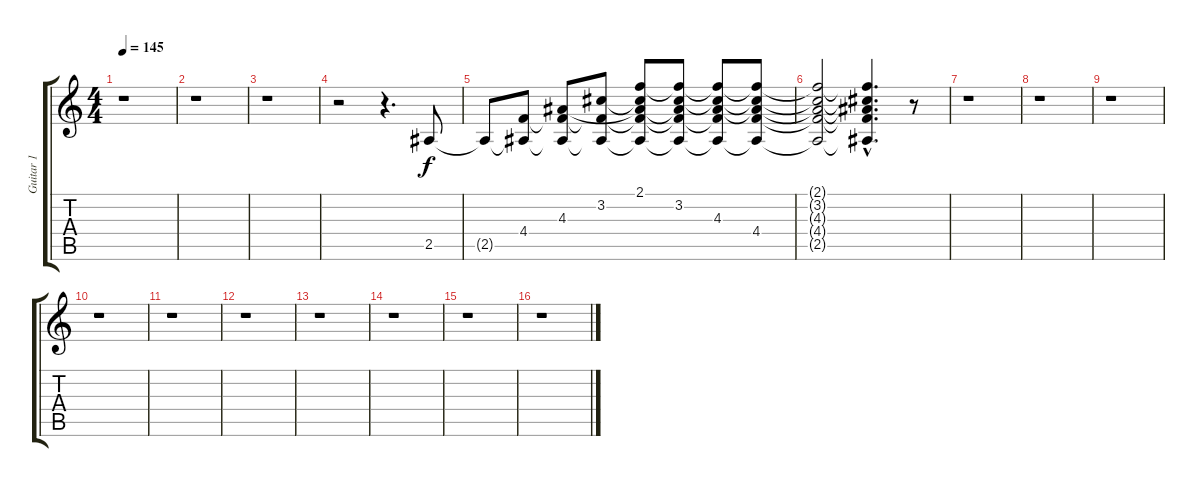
\track ("Guitar 1" "Guitar 1") {instrument overdrivenguitar}
\staff {score tabs}
\tuning (Eb4 Bb3 Gb3 Db3 Ab2 Eb2) {hide}
\ts (4 4)
\tempo 145
\clef g2
\ks c
r.1{dy f} |
r.1 |
r.1 |
r.2 r.4{d} 2.5.8{volume 10} |
2.5{t}.8 (4.4 2.5{t}).8 (4.3 4.4{t} 2.5{t}).8 (3.2 4.4{t} 2.5{t}).8 (2.1 3.2{t} 4.3{t} 4.4{t} 2.5{t}).8 (2.1{t} 3.2 4.3{t} 4.4{t} 2.5{t}).8 (2.1{t} 3.2{t} 4.3 4.4{t} 2.5{t}).8 (2.1{t} 3.2{t} 4.3{t} 4.4 2.5{t}).8 |
(2.1{t} 3.2{t} 4.3{t} 4.4{t} 2.5{t}).2 (2.1{hac t} 3.2{hac t} 4.3{hac t} 4.4{hac t} 2.5{hac t}).4{d} r.8{volume 16} |
r.1 |
r.1 |
r.1 |
r.1 |
r.1 |
r.1 |
r.1 |
r.1 |
r.1 |
r.1
